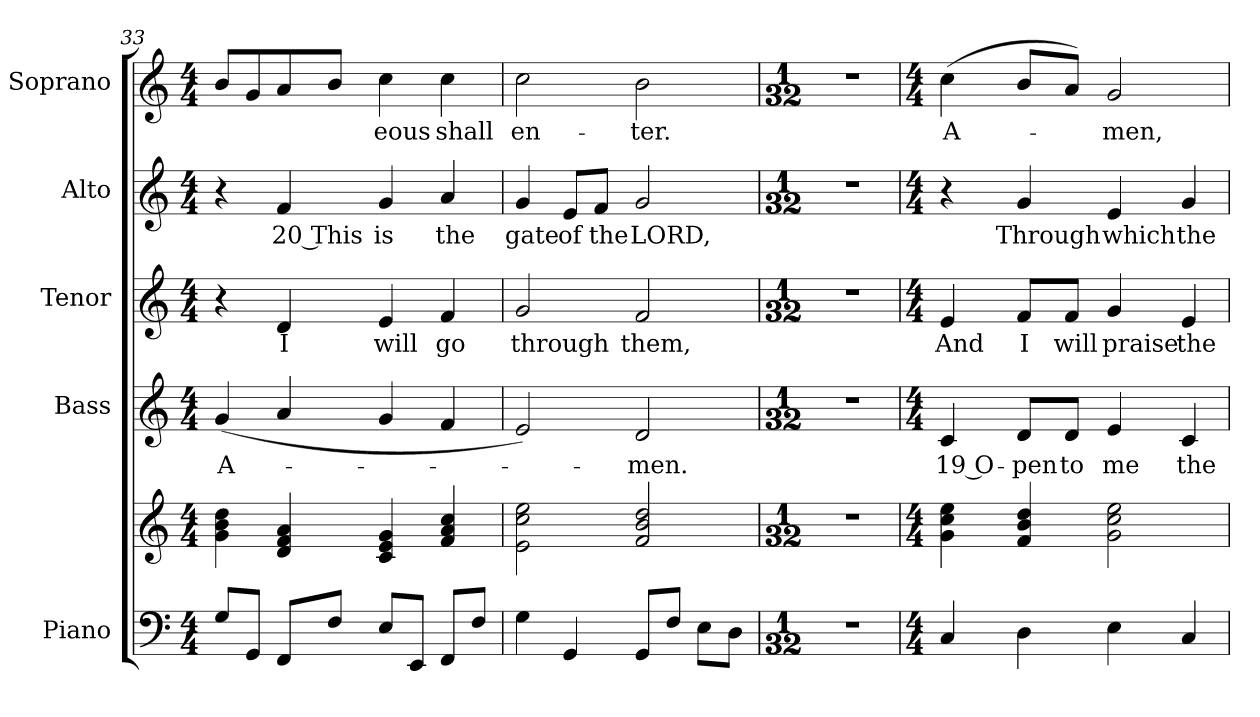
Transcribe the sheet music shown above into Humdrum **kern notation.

**kern	**kern	**kern	**text	**kern	**text	**kern	**text	**kern	**text
*part5	*part5	*part4	*part4	*part3	*part3	*part2	*part2	*part1	*part1
*staff6	*staff5	*staff4	*staff4	*staff3	*staff3	*staff2	*staff2	*staff1	*staff1
*I"Piano	*	*I"Bass	*	*I"Tenor	*	*I"Alto	*	*I"Soprano	*
*I'Pno.	*	*	*	*	*	*	*	*	*
!!LO:PB:g=z
*clefF4	*clefG2	*clefG2	*	*clefG2	*	*clefG2	*	*clefG2	*
*k[]	*k[]	*k[]	*	*k[]	*	*k[]	*	*k[]	*
*C:	*C:	*C:	*	*C:	*	*C:	*	*C:	*
*M4/4	*M4/4	*M4/4	*	*M4/4	*	*M4/4	*	*M4/4	*
=33	=33	=33	=33	=33	=33	=33	=33	=33	=33
!	!	!	!LO:LY:b:color=#000000	!	!	!	!	!	!
8Gi/L	4gi\ 4bi 4ddi	(4gi/	A-	4r	.	4r	.	8bi/L	.
8GGi/J	.	.	.	.	.	.	.	8gi/	.
!	!	!	!	!	!LO:LY:b:color=#000000	!	!	!	!
!	!	!	!	!	!	!	!LO:LY:b:color=#000000	!	!
8FFi/L	4di/ 4fi 4ai	4ai/	.	4di/	I	4fi/	20 This	8ai/	.
8Fi/J	.	.	.	.	.	.	.	8bi/J	.
!	!	!	!	!	!LO:LY:b:color=#000000	!	!	!	!
!	!	!	!	!	!	!	!LO:LY:b:color=#000000	!	!
!	!	!	!	!	!	!	!	!	!LO:LY:b:color=#000000
8Ei/L	4ci/ 4ei 4gi	4gi/	.	4ei/	will	4gi/	is	4cci\	-eous
8EEi/J	.	.	.	.	.	.	.	.	.
!	!	!	!	!	!LO:LY:b:color=#000000	!	!	!	!
!	!	!	!	!	!	!	!LO:LY:b:color=#000000	!	!
!	!	!	!	!	!	!	!	!	!LO:LY:b:color=#000000
8FFi/L	4fi/ 4ai 4cci	4fi/	.	4fi/	go	4ai/	the	4cci\	shall
8Fi/J	.	.	.	.	.	.	.	.	.
=34	=34	=34	=34	=34	=34	=34	=34	=34	=34
!	!	!	!	!	!LO:LY:b:color=#000000	!	!	!	!
!	!	!	!	!	!	!	!LO:LY:b:color=#000000	!	!
!	!	!	!	!	!	!	!	!	!LO:LY:b:color=#000000
4Gi\	2ei\ 2cci 2eei	2ei/)	.	2gi/	through	4gi/	gate	2cci\	en-
!	!	!	!	!	!	!	!LO:LY:b:color=#000000	!	!
4GGi/	.	.	.	.	.	8ei/L	of	.	.
!	!	!	!	!	!	!	!LO:LY:b:color=#000000	!	!
.	.	.	.	.	.	8fi/J	the	.	.
!	!	!	!LO:LY:b:color=#000000	!	!	!	!	!	!
!	!	!	!	!	!LO:LY:b:color=#000000	!	!	!	!
!	!	!	!	!	!	!	!LO:LY:b:color=#000000	!	!
!	!	!	!	!	!	!	!	!	!LO:LY:b:color=#000000
8GGi/L	2fi/ 2bi 2ddi	2di/	-men.	2fi/	them,	2gi/	LORD,	2bi\	-ter.
8Fi/J	.	.	.	.	.	.	.	.	.
8Ei\L	.	.	.	.	.	.	.	.	.
8Di\J	.	.	.	.	.	.	.	.	.
!!LO:PB:g=z
=35	=35	=35	=35	=35	=35	=35	=35	=35	=35
*M1/32	*M1/32	*M1/32	*	*M1/32	*	*M1/32	*	*M1/32	*
!LO:N:vis=1	!LO:N:vis=1	!LO:N:vis=1	!	!LO:N:vis=1	!	!LO:N:vis=1	!	!LO:N:vis=1	!
32r	32r	32r	.	32r	.	32r	.	32r	.
=36	=36	=36	=36	=36	=36	=36	=36	=36	=36
*M4/4	*M4/4	*M4/4	*	*M4/4	*	*M4/4	*	*M4/4	*
!	!	!	!LO:LY:b:color=#000000	!	!	!	!	!	!
!	!	!	!	!	!LO:LY:b:color=#000000	!	!	!	!
!	!	!	!	!	!	!	!	!	!LO:LY:b:color=#000000
4Ci/	4gi\ 4cci 4eei	4ci/	19 O-	4ei/	And	4r	.	(4cci\	A-
!	!	!	!LO:LY:b:color=#000000	!	!	!	!	!	!
!	!	!	!	!	!LO:LY:b:color=#000000	!	!	!	!
!	!	!	!	!	!	!	!LO:LY:b:color=#000000	!	!
4Di\	4fi/ 4bi 4ddi	8di/L	-pen	8fi/L	I	4gi/	Through	8bi/L	.
!	!	!	!LO:LY:b:color=#000000	!	!	!	!	!	!
!	!	!	!	!	!LO:LY:b:color=#000000	!	!	!	!
.	.	8di/J	to	8fi/J	will	.	.	8ai/J)	.
!	!	!	!LO:LY:b:color=#000000	!	!	!	!	!	!
!	!	!	!	!	!LO:LY:b:color=#000000	!	!	!	!
!	!	!	!	!	!	!	!LO:LY:b:color=#000000	!	!
!	!	!	!	!	!	!	!	!	!LO:LY:b:color=#000000
4Ei\	2gi\ 2cci 2eei	4ei/	me	4gi/	praise	4ei/	which	2gi/	-men,
!	!	!	!LO:LY:b:color=#000000	!	!	!	!	!	!
!	!	!	!	!	!LO:LY:b:color=#000000	!	!	!	!
!	!	!	!	!	!	!	!LO:LY:b:color=#000000	!	!
4Ci/	.	4ci/	the	4ei/	the	4gi/	the	.	.
=	=	=	=	=	=	=	=	=	=
*-	*-	*-	*-	*-	*-	*-	*-	*-	*-
